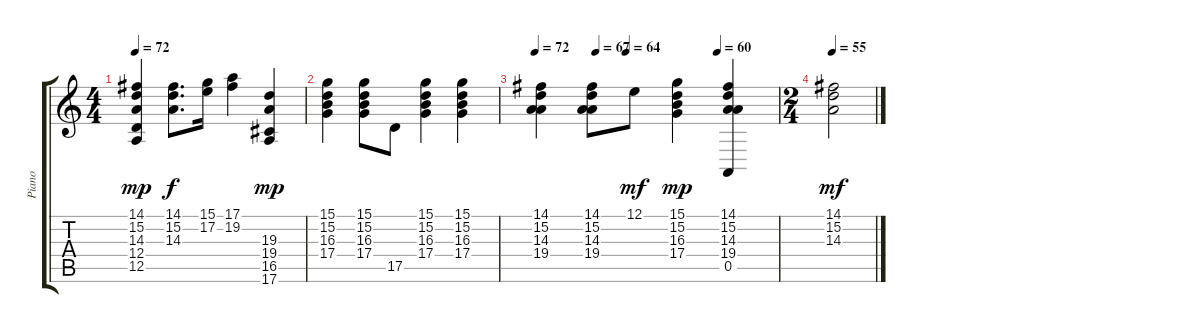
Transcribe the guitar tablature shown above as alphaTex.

\track ("Piano" "Piano") {instrument acousticgrandpiano}
\staff {score tabs}
\tuning (E4 B3 G3 D3 A2 E2) {hide}
\ts (4 4)
\tempo 72
\clef g2
\ks c
(14.1 15.2 14.3 12.4 12.5).4{dy mp} (14.1 15.2 14.3).8{d dy f} (15.1 17.2).16 (17.1 19.2).4 (19.3 19.4 16.5 17.6).4{dy mp} |
(15.1 15.2 16.3 17.4).4 (15.1 15.2 16.3 17.4).8 17.5.8 (15.1 15.2 16.3 17.4).4 (15.1 15.2 16.3 17.4).4 |
\tempo 72
\tempo (67 0.25)
\tempo (64 0.375)
\tempo (60 0.75)
(14.1 15.2 14.3 19.4).4 (14.1 15.2 14.3 19.4).8 12.1.8{dy mf} (15.1 15.2 16.3 17.4).4{dy mp} (14.1 15.2 14.3 19.4 0.5).4 |
\ts (2 4)
\tempo 55
(14.1 15.2 14.3).2{dy mf}
